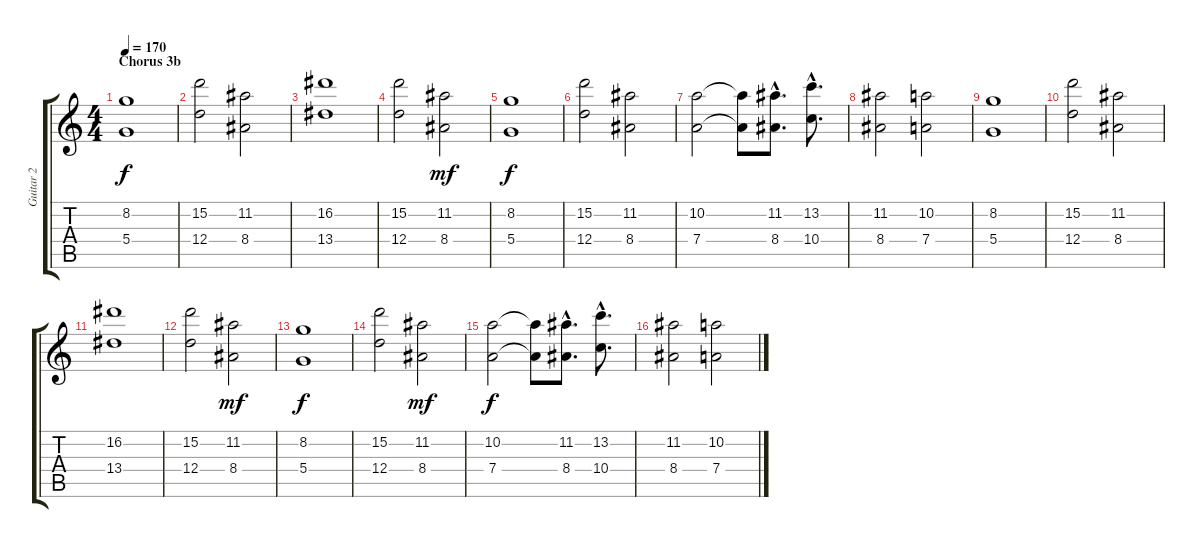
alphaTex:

\track ("Guitar 2" "Guitar 2") {instrument distortionguitar}
\staff {score tabs}
\tuning (E4 B3 G3 D3 A2 E2) {hide}
\ts (4 4)
\section ("" "Chorus 3b")
\tempo 170
\clef g2
\ks c
(8.2 5.4).1{dy f} |
(15.2 12.4).2 (11.2 8.4).2 |
(16.2 13.4).1 |
(15.2 12.4).2 (11.2 8.4).2{dy mf} |
(8.2 5.4).1{dy f} |
(15.2 12.4).2 (11.2 8.4).2 |
(10.2 7.4).2 (10.2{t} 7.4{t}).8 (11.2{hac} 8.4{hac}).8{d} (13.2{hac} 10.4{hac}).8{d} |
(11.2 8.4).2 (10.2 7.4).2 |
(8.2 5.4).1 |
(15.2 12.4).2 (11.2 8.4).2 |
(16.2 13.4).1 |
(15.2 12.4).2 (11.2 8.4).2{dy mf} |
(8.2 5.4).1{dy f} |
(15.2 12.4).2 (11.2 8.4).2{dy mf} |
(10.2 7.4).2{dy f} (10.2{t} 7.4{t}).8 (11.2{hac} 8.4{hac}).8{d} (13.2{hac} 10.4{hac}).8{d} |
(11.2 8.4).2 (10.2 7.4).2
